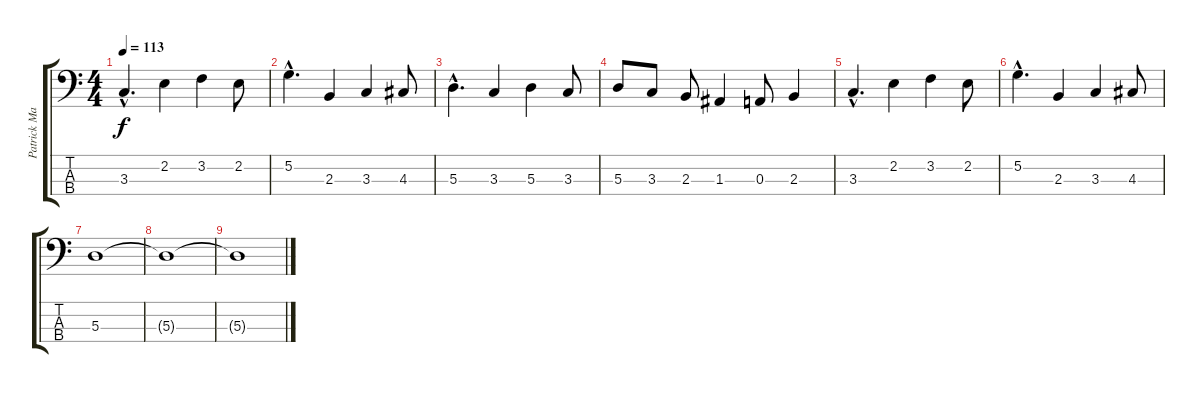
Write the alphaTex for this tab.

\track ("Patrick Matthews" "Patrick Ma") {instrument electricbassfinger}
\staff {score tabs}
\tuning (G2 D2 A1 E1) {hide}
\ts (4 4)
\tempo 113
\clef f4
\ks c
3.3{hac}.4{d dy f} 2.2.4 3.2.4 2.2.8 |
5.2{hac}.4{d} 2.3.4 3.3.4 4.3.8 |
5.3{hac}.4{d} 3.3.4 5.3.4 3.3.8 |
5.3.8 3.3.8 2.3.8 1.3.4 0.3.8 2.3.4 |
3.3{hac}.4{d} 2.2.4 3.2.4 2.2.8 |
5.2{hac}.4{d} 2.3.4 3.3.4 4.3.8 |
5.3.1 |
5.3{t}.1 |
5.3{t}.1
